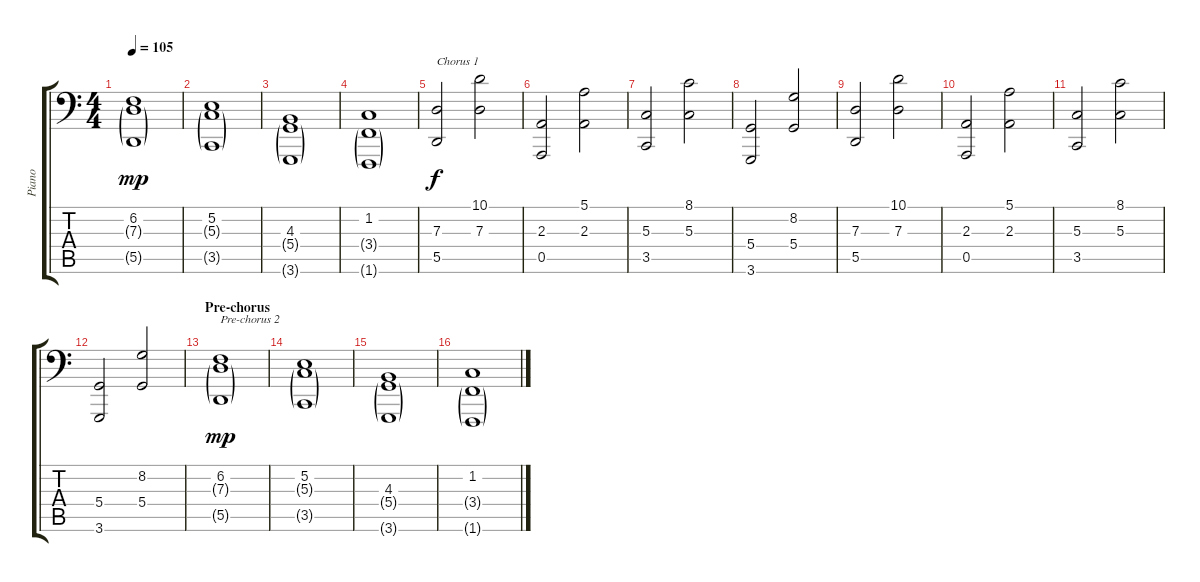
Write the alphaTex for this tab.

\track ("Piano" "Piano") {instrument acousticgrandpiano}
\staff {score tabs}
\tuning (E3 B2 G2 D2 A1 E1) {hide}
\ts (4 4)
\tempo 105
\clef f4
\ks c
(6.2 7.3{g} 5.5{g}).1{dy mp} |
(5.2 5.3{g} 3.5{g}).1 |
(4.3 5.4{g} 3.6{g}).1 |
(1.2 3.4{g} 1.6{g}).1 |
(7.3 5.5).2{txt "Chorus 1" dy f} (10.1 7.3).2 |
(2.3 0.5).2 (5.1 2.3).2 |
(5.3 3.5).2 (8.1 5.3).2 |
(5.4 3.6).2 (8.2 5.4).2 |
(7.3 5.5).2 (10.1 7.3).2 |
(2.3 0.5).2 (5.1 2.3).2 |
(5.3 3.5).2 (8.1 5.3).2 |
(5.4 3.6).2 (8.2 5.4).2 |
\section ("" "Pre-chorus")
(6.2 7.3{g} 5.5{g}).1{txt "Pre-chorus 2" dy mp} |
(5.2 5.3{g} 3.5{g}).1 |
(4.3 5.4{g} 3.6{g}).1 |
(1.2 3.4{g} 1.6{g}).1
